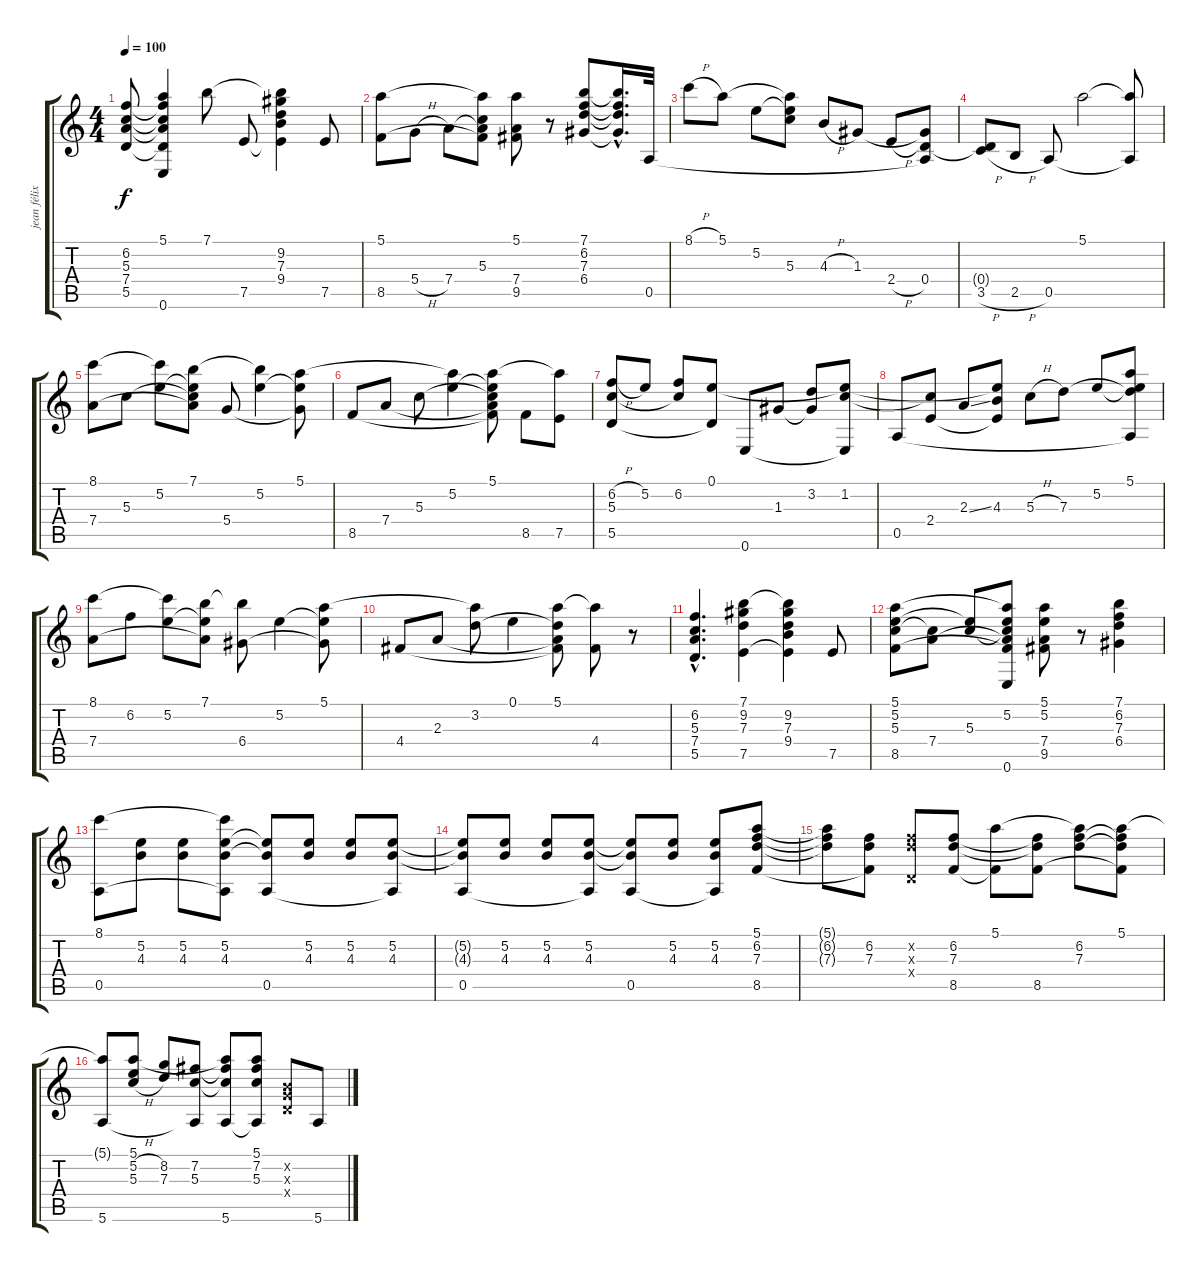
\track ("jean félix lalanne" "jean félix") {instrument acousticguitarnylon}
\staff {score tabs}
\tuning (E4 B3 G3 D3 A2 E2) {hide}
\ts (4 4)
\tempo 100
\clef g2
\ks c
(6.2 5.3 7.4 5.5).8{dy f} (5.1 6.2{t} 5.3{t} 7.4{t} 5.5{t} 0.6).4 7.1.8 7.5.8 (7.1{t} 9.2 7.3 9.4 7.5{t}).4 7.5.8 |
(5.1 8.5).8 5.4{h}.8 7.4.8 (5.1{t} 5.3 7.4{t} 8.5{t}).8 (5.1 7.4 9.5).8 r.8 (7.1 6.2 7.3 6.4).8 (7.1{hac t} 6.2{hac t} 7.3{hac t} 6.4{hac t}).16{d} 0.5.32 |
8.1{h}.8 5.1.8 5.2.8 (5.1{t} 5.2{t} 5.3).8 4.3{h}.8 1.3.8 2.4{h}.8 (1.3{t} 0.4 0.5{t}).8 |
(0.4{t} 3.5{h}).8 2.5{h}.8 0.5.8 5.1.2 (5.1{t} 0.5{t}).8 |
(8.1 7.4).8 5.3.8 (8.1{t} 5.2).8 (7.1 5.2{t} 5.3{t} 7.4{t}).8 5.4.8 (7.1{t} 5.2).4 (5.1 5.2{t} 5.4{t}).8 |
8.5.8 7.4.8 5.3.8 (5.1{t} 5.2).4 (5.1 5.2{t} 5.3{t} 7.4{t} 8.5{t}).8 8.5.8 (5.1{t} 7.5).8 |
(6.2{h} 5.3 5.5).8 5.2.8 (6.2 5.3{t}).8 (0.1 5.5{t}).8 0.6.8 1.3.8 (3.2 1.3{t}).8 (0.1{t} 1.2 0.6{t}).8 |
0.5.8 (1.2{t} 2.4).8 2.3{ss}.8 (0.1{t} 4.3 2.4{t}).8 5.3{h}.8 7.3.8 5.2.8 (5.1 5.2{t} 7.3{t} 0.5{t}).8 |
(8.1 7.4).8 6.2.8 (8.1{t} 5.2).8 (7.1 5.2{t} 7.4{t}).8 (7.1{t} 6.4).8 5.2.4 (5.1 5.2{t} 6.4{t}).8 |
4.4.8 2.3.8 (5.1{t} 3.2).8 0.1.4 (5.1 3.2{t} 2.3{t} 4.4{t}).8 (5.1{t} 4.4).8 r.8 |
(6.2{hac} 5.3{hac} 7.4{hac} 5.5{hac}).4{d} (7.1 9.2 7.3 7.5).4 (7.1{t} 9.2 7.3 9.4 7.5{t}).4 7.5.8 |
(5.1 5.2 5.3 8.5).8 (5.3{t} 7.4).8 (5.2{t} 5.3).8 (5.1{t} 5.2 5.3{t} 7.4{t} 8.5{t} 0.6).8 (5.1 5.2 7.4 9.5).8 r.8 (7.1 6.2 7.3 6.4).4 |
(8.1 0.5).8 (5.2 4.3).8 (5.2 4.3).8 (8.1{t} 5.2 4.3 0.5{t}).8 (5.2{t} 4.3{t} 0.5).8 (5.2 4.3).8 (5.2 4.3).8 (5.2 4.3 0.5{t}).8 |
(5.2{t} 4.3{t} 0.5).8 (5.2 4.3).8 (5.2 4.3).8 (5.2 4.3 0.5{t}).8 (5.2{t} 4.3{t} 0.5).8 (5.2 4.3).8 (5.2 4.3 0.5{t}).8 (5.1 6.2 7.3 8.5).8 |
(5.1{t} 6.2{t} 7.3{t}).8 (6.2 7.3 8.5{t}).8 (6.2{x} 7.3{x} 0.4{x}).8 (6.2 7.3 8.5).8 (5.1 8.5{t}).8 (6.2{t} 7.3{t} 8.5).8 (5.1{t} 6.2 7.3).8 (5.1 6.2{t} 7.3{t} 8.5{t}).8 |
(5.1{t} 5.6).8 (5.1 5.2{h} 5.3{h}).8 (8.2 7.3).8 (7.2 5.3 5.6{t}).8 (5.1{t} 7.2{t} 5.3{t} 5.6).8 (5.1 7.2 5.3 5.6{t}).8 (0.2{x} 0.3{x} 0.4{x}).8 5.6.8
